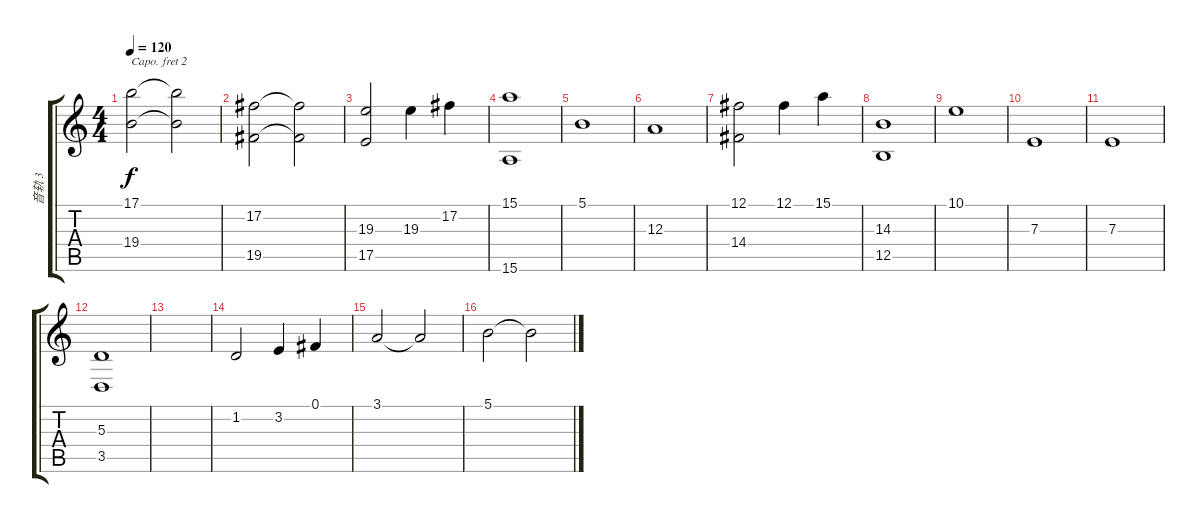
\track ("音轨 3" "音轨 3") {instrument synthstrings2}
\staff {score tabs}
\capo 2
\tuning (E4 B3 G3 D3 A2 E2) {hide}
\ts (4 4)
\tempo 120
\clef g2
\ks c
(17.1 19.4).2{dy f} (17.1{t} 19.4{t}).2 |
(17.2 19.5).2 (17.2{t} 19.5{t}).2 |
(19.3 17.5).2 19.3.4 17.2.4 |
(15.1 15.6).1 |
5.1.1 |
12.3.1 |
(12.1 14.4).2 12.1.4 15.1.4 |
(14.3 12.5).1 |
10.1.1 |
7.3.1 |
7.3.1 |
(5.3 3.5).1 |
|
1.2.2 3.2.4 0.1.4 |
3.1.2 3.1{t}.2 |
5.1.2 5.1{t}.2
